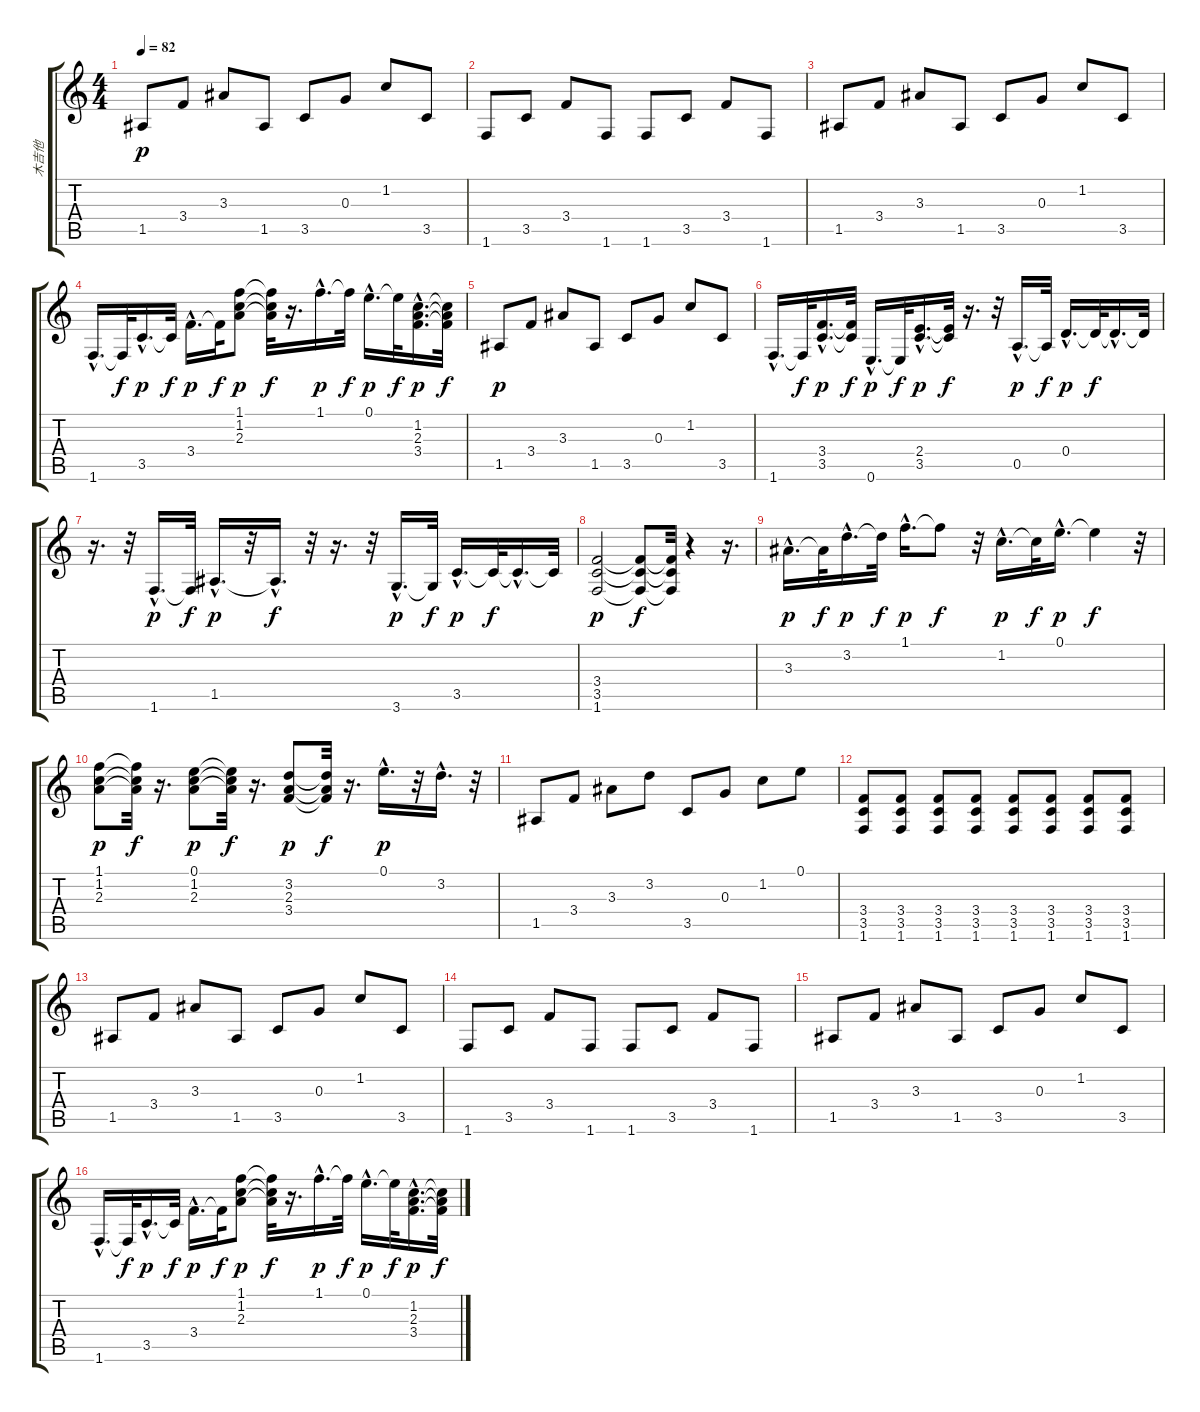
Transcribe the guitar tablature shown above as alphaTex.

\track ("木吉他" "木吉他") {instrument acousticguitarsteel}
\staff {score tabs}
\tuning (E4 B3 G3 D3 A2 E2) {hide}
\ts (4 4)
\tempo 82
\clef g2
\ks c
1.5.8{dy p} 3.4.8 3.3.8 1.5.8 3.5.8 0.3.8 1.2.8 3.5.8 |
1.6.8 3.5.8 3.4.8 1.6.8 1.6.8 3.5.8 3.4.8 1.6.8 |
1.5.8 3.4.8 3.3.8 1.5.8 3.5.8 0.3.8 1.2.8 3.5.8 |
1.6{hac}.16{d} 1.6{t}.32{dy f} 3.5{hac}.16{d dy p} 3.5{t}.32{dy f} 3.4{hac}.16{d dy p} 3.4{t}.32{dy f} (1.1 1.2 2.3).8{dy p} (1.1{t} 1.2{t} 2.3{t}).32{dy f} r.16{d} 1.1{hac}.16{d dy p} 1.1{t}.32{dy f} 0.1{hac}.16{d dy p} 0.1{t}.32{dy f} (1.2{hac} 2.3{hac} 3.4{hac}).16{d dy p} (1.2{t} 2.3{t} 3.4{t}).32{dy f} |
1.5.8{dy p} 3.4.8 3.3.8 1.5.8 3.5.8 0.3.8 1.2.8 3.5.8 |
1.6{hac}.16{d} 1.6{t}.32{dy f} (3.4{hac} 3.5{hac}).16{d dy p} (3.4{t} 3.5{t}).32{dy f} 0.6{hac}.16{d dy p} 0.6{t}.32{dy f} (2.4{hac} 3.5{hac}).16{d dy p} (2.4{t} 3.5{t}).32{dy f} r.16{d} r.32 0.5{hac}.16{d dy p} 0.5{t}.32{dy f} 0.4{hac}.16{d dy p} 0.4{t}.32{dy f} 0.4{hac t}.16{d} 0.4{t}.32 |
r.16{d} r.32 1.6{hac}.16{d dy p} 1.6{t}.32{dy f} 1.5{hac}.16{d dy p} r.32 1.5{hac t}.16{d dy f} r.32 r.16{d} r.32 3.6{hac}.16{d dy p} 3.6{t}.32{dy f} 3.5{hac}.16{d dy p} 3.5{t}.32{dy f} 3.5{hac t}.16{d} 3.5{t}.32 |
(3.4 3.5 1.6).2{dy p} (3.4{t} 3.5{t} 1.6{t}).8{dy f} (3.4{t} 3.5{t} 1.6{t}).32 r.4 r.16{d} |
3.3{hac}.16{d dy p} 3.3{t}.32{dy f} 3.2{hac}.16{d dy p} 3.2{t}.32{dy f} 1.1{hac}.16{d dy p} 1.1{t}.8{dy f} r.32 1.2{hac}.16{d dy p} 1.2{t}.32{dy f} 0.1{hac}.16{d dy p} 0.1{t}.4{dy f} r.32 |
(1.1 1.2 2.3).8{dy p} (1.1{t} 1.2{t} 2.3{t}).32{dy f} r.16{d} (0.1 1.2 2.3).8{dy p} (0.1{t} 1.2{t} 2.3{t}).32{dy f} r.16{d} (3.2 2.3 3.4).8{dy p} (3.2{t} 2.3{t} 3.4{t}).32{dy f} r.16{d} 0.1{hac}.16{d dy p} r.32 3.2{hac}.16{d} r.32 |
1.5.8 3.4.8 3.3.8 3.2.8 3.5.8 0.3.8 1.2.8 0.1.8 |
(3.4 3.5 1.6).8 (3.4 3.5 1.6).8 (3.4 3.5 1.6).8 (3.4 3.5 1.6).8 (3.4 3.5 1.6).8 (3.4 3.5 1.6).8 (3.4 3.5 1.6).8 (3.4 3.5 1.6).8 |
1.5.8 3.4.8 3.3.8 1.5.8 3.5.8 0.3.8 1.2.8 3.5.8 |
1.6.8 3.5.8 3.4.8 1.6.8 1.6.8 3.5.8 3.4.8 1.6.8 |
1.5.8 3.4.8 3.3.8 1.5.8 3.5.8 0.3.8 1.2.8 3.5.8 |
1.6{hac}.16{d} 1.6{t}.32{dy f} 3.5{hac}.16{d dy p} 3.5{t}.32{dy f} 3.4{hac}.16{d dy p} 3.4{t}.32{dy f} (1.1 1.2 2.3).8{dy p} (1.1{t} 1.2{t} 2.3{t}).32{dy f} r.16{d} 1.1{hac}.16{d dy p} 1.1{t}.32{dy f} 0.1{hac}.16{d dy p} 0.1{t}.32{dy f} (1.2{hac} 2.3{hac} 3.4{hac}).16{d dy p} (1.2{t} 2.3{t} 3.4{t}).32{dy f}
